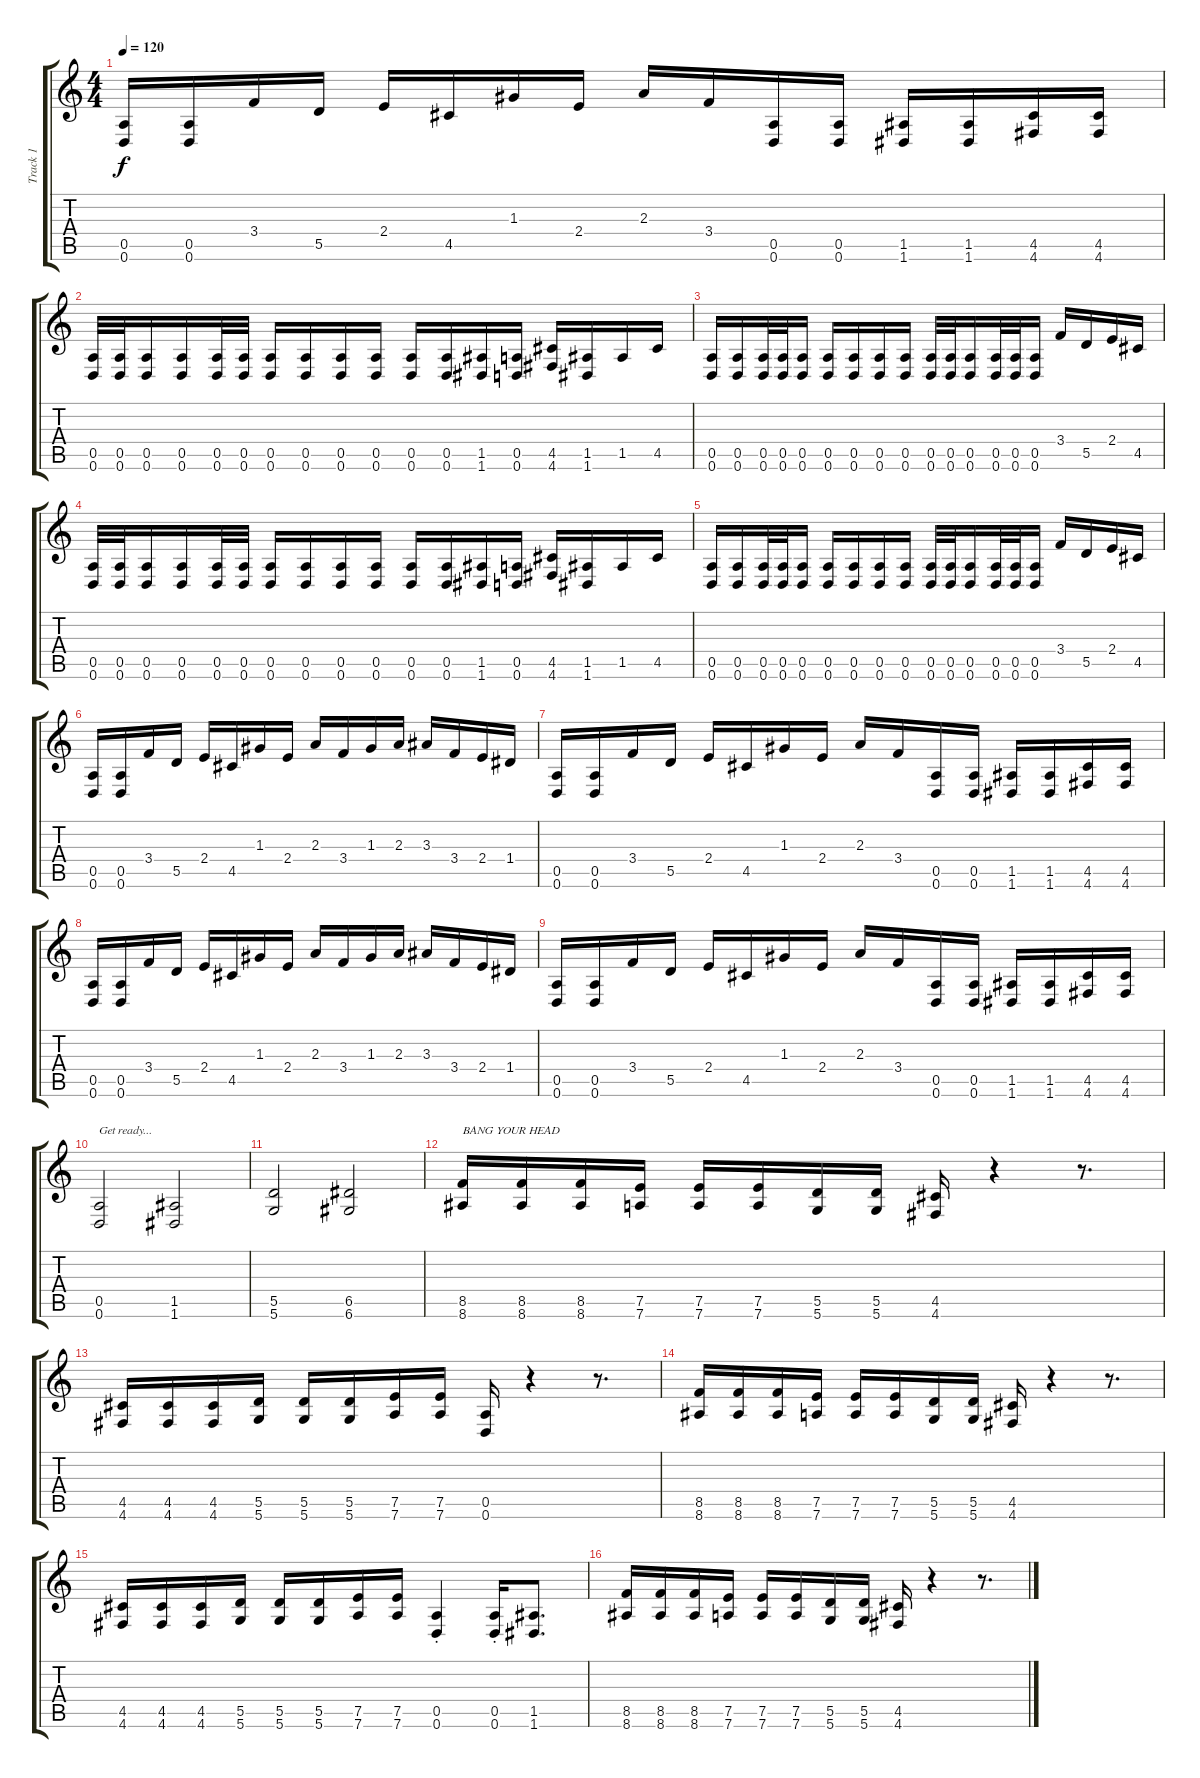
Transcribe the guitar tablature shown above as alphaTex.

\track ("Track 1" "Track 1") {instrument distortionguitar}
\staff {score tabs}
\tuning (E4 B3 G3 D3 A2 D2) {hide}
\ts (4 4)
\tempo 120
\clef g2
\ks c
(0.5 0.6).16{dy f} (0.5 0.6).16 3.4.16 5.5.16 2.4.16 4.5.16 1.3.16 2.4.16 2.3.16 3.4.16 (0.5 0.6).16 (0.5 0.6).16 (1.5 1.6).16 (1.5 1.6).16 (4.5 4.6).16 (4.5 4.6).16 |
(0.5 0.6).32 (0.5 0.6).32 (0.5 0.6).16 (0.5 0.6).16 (0.5 0.6).32 (0.5 0.6).32 (0.5 0.6).16 (0.5 0.6).16 (0.5 0.6).16 (0.5 0.6).16 (0.5 0.6).16 (0.5 0.6).16 (1.5 1.6).16 (0.5 0.6).16 (4.5 4.6).16 (1.5 1.6).16 1.5.16 4.5.16 |
(0.5 0.6).16 (0.5 0.6).16 (0.5 0.6).32 (0.5 0.6).32 (0.5 0.6).16 (0.5 0.6).16 (0.5 0.6).16 (0.5 0.6).16 (0.5 0.6).16 (0.5 0.6).32 (0.5 0.6).32 (0.5 0.6).16 (0.5 0.6).32 (0.5 0.6).32 (0.5 0.6).16 3.4.16 5.5.16 2.4.16 4.5.16 |
(0.5 0.6).32 (0.5 0.6).32 (0.5 0.6).16 (0.5 0.6).16 (0.5 0.6).32 (0.5 0.6).32 (0.5 0.6).16 (0.5 0.6).16 (0.5 0.6).16 (0.5 0.6).16 (0.5 0.6).16 (0.5 0.6).16 (1.5 1.6).16 (0.5 0.6).16 (4.5 4.6).16 (1.5 1.6).16 1.5.16 4.5.16 |
(0.5 0.6).16 (0.5 0.6).16 (0.5 0.6).32 (0.5 0.6).32 (0.5 0.6).16 (0.5 0.6).16 (0.5 0.6).16 (0.5 0.6).16 (0.5 0.6).16 (0.5 0.6).32 (0.5 0.6).32 (0.5 0.6).16 (0.5 0.6).32 (0.5 0.6).32 (0.5 0.6).16 3.4.16 5.5.16 2.4.16 4.5.16 |
(0.5 0.6).16 (0.5 0.6).16 3.4.16 5.5.16 2.4.16 4.5.16 1.3.16 2.4.16 2.3.16 3.4.16 1.3.16 2.3.16 3.3.16 3.4.16 2.4.16 1.4.16 |
(0.5 0.6).16 (0.5 0.6).16 3.4.16 5.5.16 2.4.16 4.5.16 1.3.16 2.4.16 2.3.16 3.4.16 (0.5 0.6).16 (0.5 0.6).16 (1.5 1.6).16 (1.5 1.6).16 (4.5 4.6).16 (4.5 4.6).16 |
(0.5 0.6).16 (0.5 0.6).16 3.4.16 5.5.16 2.4.16 4.5.16 1.3.16 2.4.16 2.3.16 3.4.16 1.3.16 2.3.16 3.3.16 3.4.16 2.4.16 1.4.16 |
(0.5 0.6).16 (0.5 0.6).16 3.4.16 5.5.16 2.4.16 4.5.16 1.3.16 2.4.16 2.3.16 3.4.16 (0.5 0.6).16 (0.5 0.6).16 (1.5 1.6).16 (1.5 1.6).16 (4.5 4.6).16 (4.5 4.6).16 |
(0.5 0.6).2{txt "Get ready..."} (1.5 1.6).2 |
(5.5 5.6).2 (6.5 6.6).2 |
(8.5 8.6).16{txt "BANG YOUR HEAD"} (8.5 8.6).16 (8.5 8.6).16 (7.5 7.6).16 (7.5 7.6).16 (7.5 7.6).16 (5.5 5.6).16 (5.5 5.6).16 (4.5 4.6).16 r.4 r.8{d} |
(4.5 4.6).16 (4.5 4.6).16 (4.5 4.6).16 (5.5 5.6).16 (5.5 5.6).16 (5.5 5.6).16 (7.5 7.6).16 (7.5 7.6).16 (0.5 0.6).16 r.4 r.8{d} |
(8.5 8.6).16 (8.5 8.6).16 (8.5 8.6).16 (7.5 7.6).16 (7.5 7.6).16 (7.5 7.6).16 (5.5 5.6).16 (5.5 5.6).16 (4.5 4.6).16 r.4 r.8{d} |
(4.5 4.6).16 (4.5 4.6).16 (4.5 4.6).16 (5.5 5.6).16 (5.5 5.6).16 (5.5 5.6).16 (7.5 7.6).16 (7.5 7.6).16 (0.5{st} 0.6{st}).4 (0.5{st} 0.6{st}).16 (1.5 1.6).8{d} |
(8.5 8.6).16 (8.5 8.6).16 (8.5 8.6).16 (7.5 7.6).16 (7.5 7.6).16 (7.5 7.6).16 (5.5 5.6).16 (5.5 5.6).16 (4.5 4.6).16 r.4 r.8{d}
